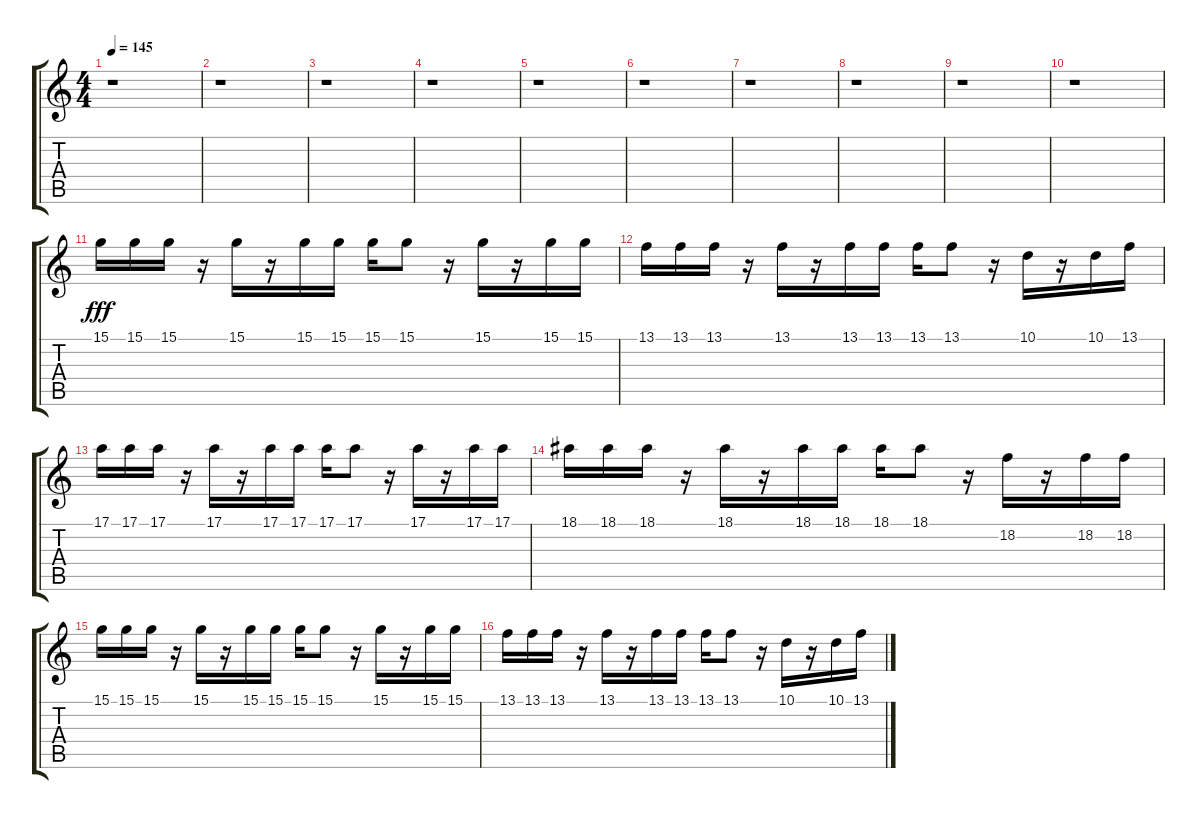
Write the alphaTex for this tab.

\track "" {instrument rockorgan}
\staff {score tabs}
\tuning (E4 B3 G3 D3 A2 E2) {hide}
\ts (4 4)
\tempo 145
\clef g2
\ks c
r.1{dy f} |
r.1 |
r.1 |
r.1 |
r.1 |
r.1 |
r.1 |
r.1 |
r.1 |
r.1 |
15.1.16{dy fff} 15.1.16 15.1.16 r.16 15.1.16 r.16 15.1.16 15.1.16 15.1.16 15.1.8 r.16 15.1.16 r.16 15.1.16 15.1.16 |
13.1.16 13.1.16 13.1.16 r.16 13.1.16 r.16 13.1.16 13.1.16 13.1.16 13.1.8 r.16 10.1.16 r.16 10.1.16 13.1.16 |
17.1.16 17.1.16 17.1.16 r.16 17.1.16 r.16 17.1.16 17.1.16 17.1.16 17.1.8 r.16 17.1.16 r.16 17.1.16 17.1.16 |
18.1.16 18.1.16 18.1.16 r.16 18.1.16 r.16 18.1.16 18.1.16 18.1.16 18.1.8 r.16 18.2.16 r.16 18.2.16 18.2.16 |
15.1.16 15.1.16 15.1.16 r.16 15.1.16 r.16 15.1.16 15.1.16 15.1.16 15.1.8 r.16 15.1.16 r.16 15.1.16 15.1.16 |
13.1.16 13.1.16 13.1.16 r.16 13.1.16 r.16 13.1.16 13.1.16 13.1.16 13.1.8 r.16 10.1.16 r.16 10.1.16 13.1.16
